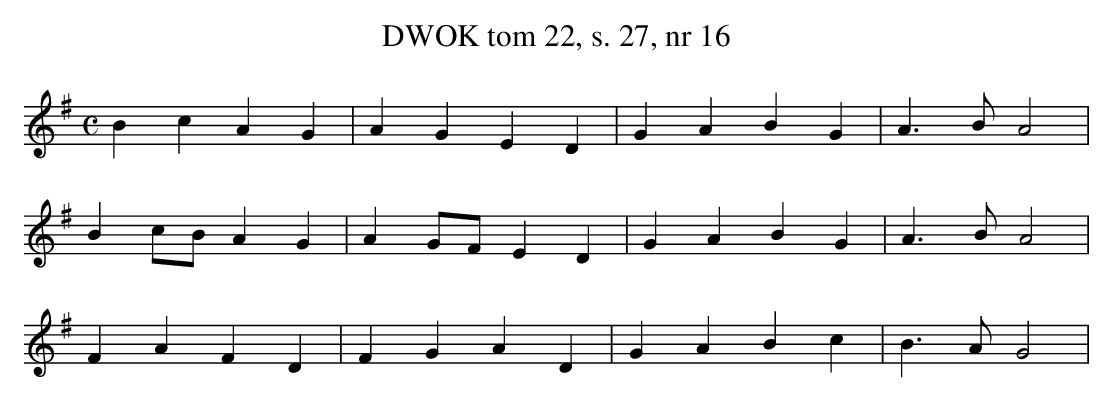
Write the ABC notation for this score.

X:1
T: DWOK tom 22, s. 27, nr 16
L: 1/16
M: C
K: G
B4 c4 A4 G4 | A4 G4 E4 D4 | G4 A4 B4 G4 | A6 B2 A8 |
B4 c2B2 A4 G4 | A4 G2F2 E4 D4 | G4 A4 B4 G4 | A6 B2 A8 |
F4 A4 F4 D4 | F4 G4 A4 D4 | G4 A4 B4 c4 | B6A2 G8 |
